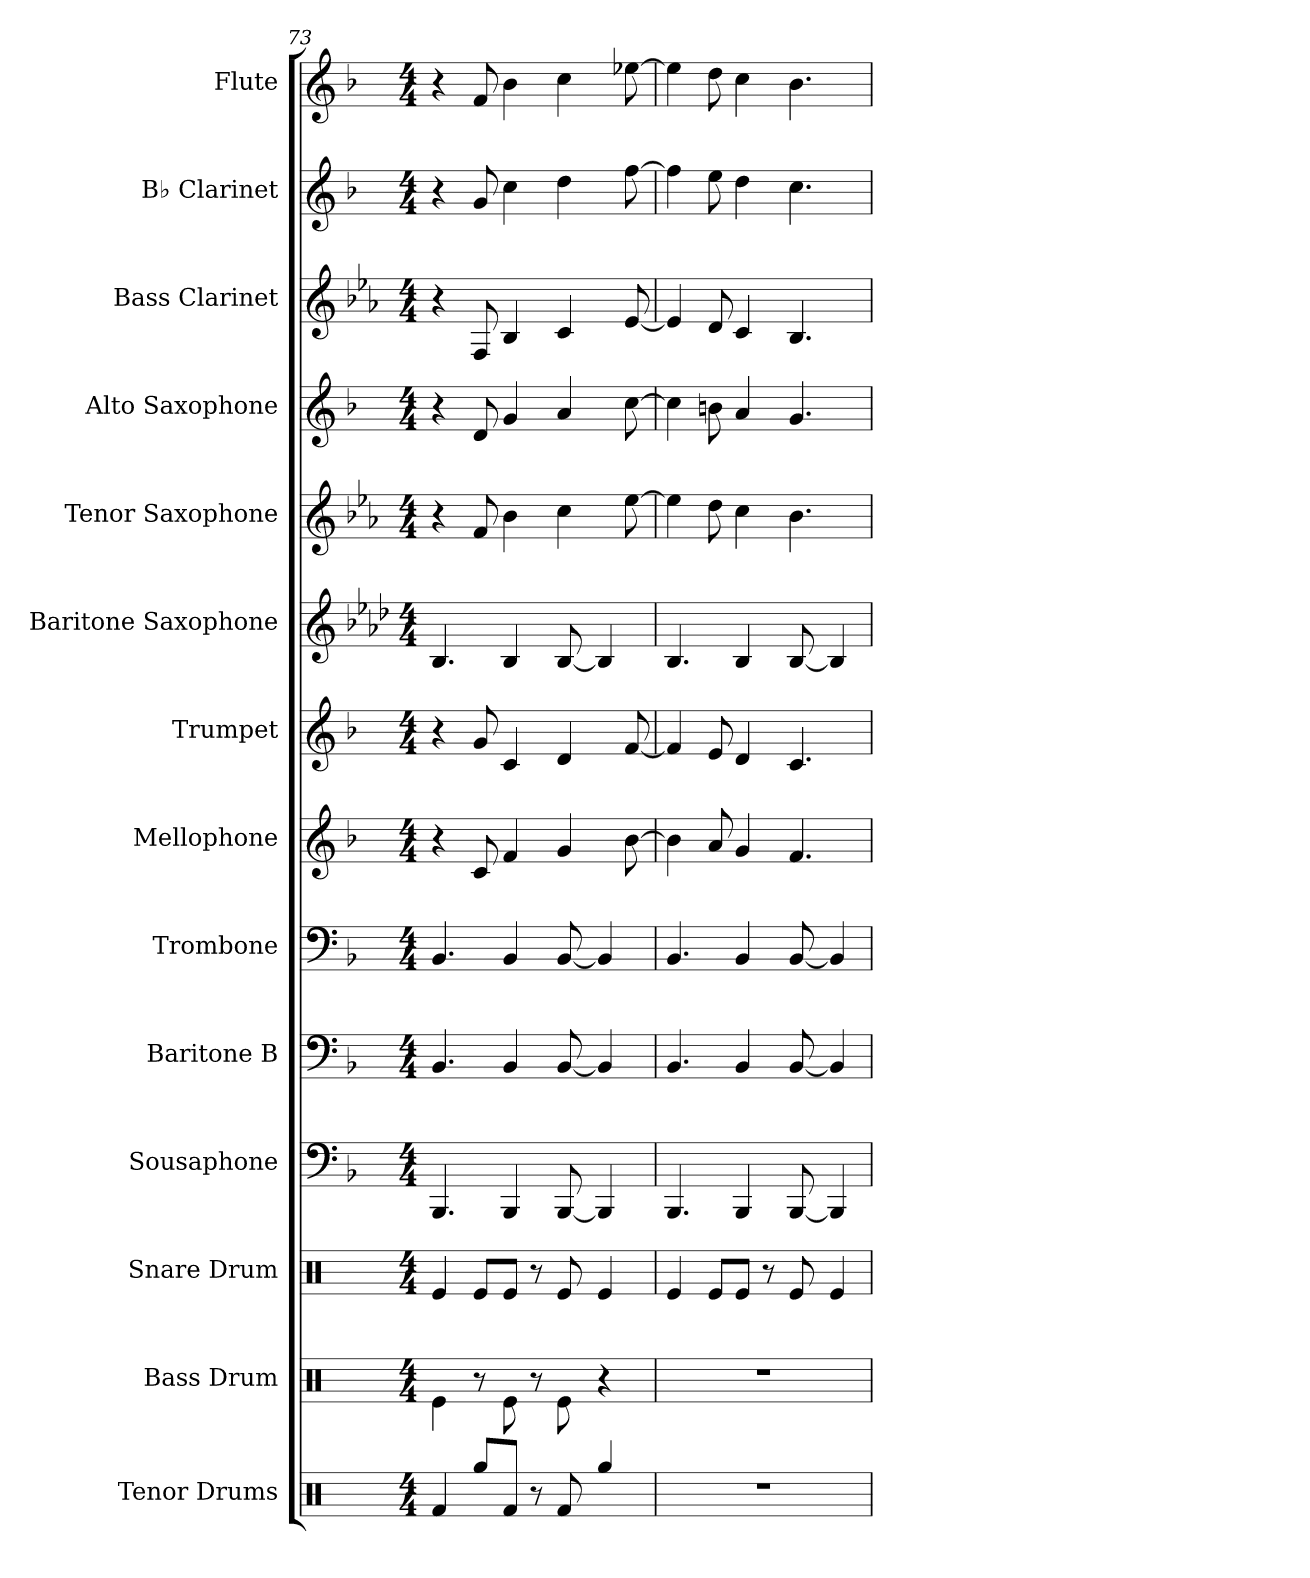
**kern	**kern	**kern	**kern	**kern	**kern	**kern	**kern	**kern	**kern	**kern	**kern	**kern	**kern
*part14	*part13	*part12	*part11	*part10	*part9	*part8	*part7	*part6	*part5	*part4	*part3	*part2	*part1
*staff14	*staff13	*staff12	*staff11	*staff10	*staff9	*staff8	*staff7	*staff6	*staff5	*staff4	*staff3	*staff2	*staff1
*I"Tenor Drums	*I"Bass Drum	*I"Snare Drum	*I"Sousaphone	*I"Baritone B	*I"Trombone	*I"Mellophone	*I"Trumpet	*I"Baritone Saxophone	*I"Tenor Saxophone	*I"Alto Saxophone	*I"Bass Clarinet	*I"B♭ Clarinet	*I"Flute
*I'TD	*I'B. Dr.	*I'SD	*I'Sou	*I'Bar B	*I'Tbn	*I'Mel	*I'Tpt	*I'B Sax	*I'T Sax	*I'A Sax	*I'B Cl	*I'Cl	*I'F
*clefX	*clefX	*clefX	*clefF4	*clefF4	*clefF4	*clefG2	*clefG2	*clefG2	*clefG2	*clefG2	*clefG2	*clefG2	*clefG2
*	*	*	*	*	*	*ITrd4c7	*ITrd1c2	*ITrd12c21	*ITrd8c14	*ITrd5c9	*ITrd8c14	*ITrd1c2	*
*k[]	*k[]	*k[]	*k[b-]	*k[b-]	*k[b-]	*k[b-e-]	*k[b-e-a-]	*k[b-e-a-d-]	*k[b-e-a-]	*k[b-e-a-d-]	*k[b-e-a-]	*k[b-e-a-]	*k[b-]
*M4/4	*M4/4	*M4/4	*M4/4	*M4/4	*M4/4	*M4/4	*M4/4	*M4/4	*M4/4	*M4/4	*M4/4	*M4/4	*M4/4
=73	=73	=73	=73	=73	=73	=73	=73	=73	=73	=73	=73	=73	=73
4Rf/	4Re\	4Re/	4.BBB-/	4.BB-/	4.BB-/	4r	4r	4.BB-/	4r	4r	4r	4r	4r
8Rgg/L	8r	8Re/L	.	.	.	8F/	8f/	.	8F/	8F/	8FF/	8f/	8f/
8Rf/J	8Re\	8Re/J	4BBB-/	4BB-/	4BB-/	4B-/	4B-/	4BB-/	4B-\	4B-/	4BB-/	4b-\	4b-\
8r	8r	8r	.	.	.	.	.	.	.	.	.	.	.
8Rf/	8Re\	8Re/	[8BBB-/	[8BB-/	[8BB-/	4c/	4c/	[8BB-/	4c\	4c/	4C/	4cc\	4cc\
4Rgg/	4r	4Re/	4BBB-/]	4BB-/]	4BB-/]	.	.	4BB-/]	.	.	.	.	.
.	.	.	.	.	.	[8e-\	[8e-/	.	[8e-\	[8e-\	[8E-/	[8ee-\	[8ee-X\
=74	=74	=74	=74	=74	=74	=74	=74	=74	=74	=74	=74	=74	=74
1r	1r	4Re/	4.BBB-/	4.BB-/	4.BB-/	4e-\]	4e-/]	4.BB-/	4e-\]	4e-\]	4E-/]	4ee-\]	4ee-\]
.	.	8Re/L	.	.	.	8d/	8d/	.	8d\	8dn\	8D/	8dd\	8dd\
.	.	8Re/J	4BBB-/	4BB-/	4BB-/	4c/	4c/	4BB-/	4c\	4c/	4C/	4cc\	4cc\
.	.	8r	.	.	.	.	.	.	.	.	.	.	.
.	.	8Re/	[8BBB-/	[8BB-/	[8BB-/	4.B-/	4.B-/	[8BB-/	4.B-\	4.B-/	4.BB-/	4.b-\	4.b-\
.	.	4Re/	4BBB-/]	4BB-/]	4BB-/]	.	.	4BB-/]	.	.	.	.	.
=	=	=	=	=	=	=	=	=	=	=	=	=	=
*-	*-	*-	*-	*-	*-	*-	*-	*-	*-	*-	*-	*-	*-
